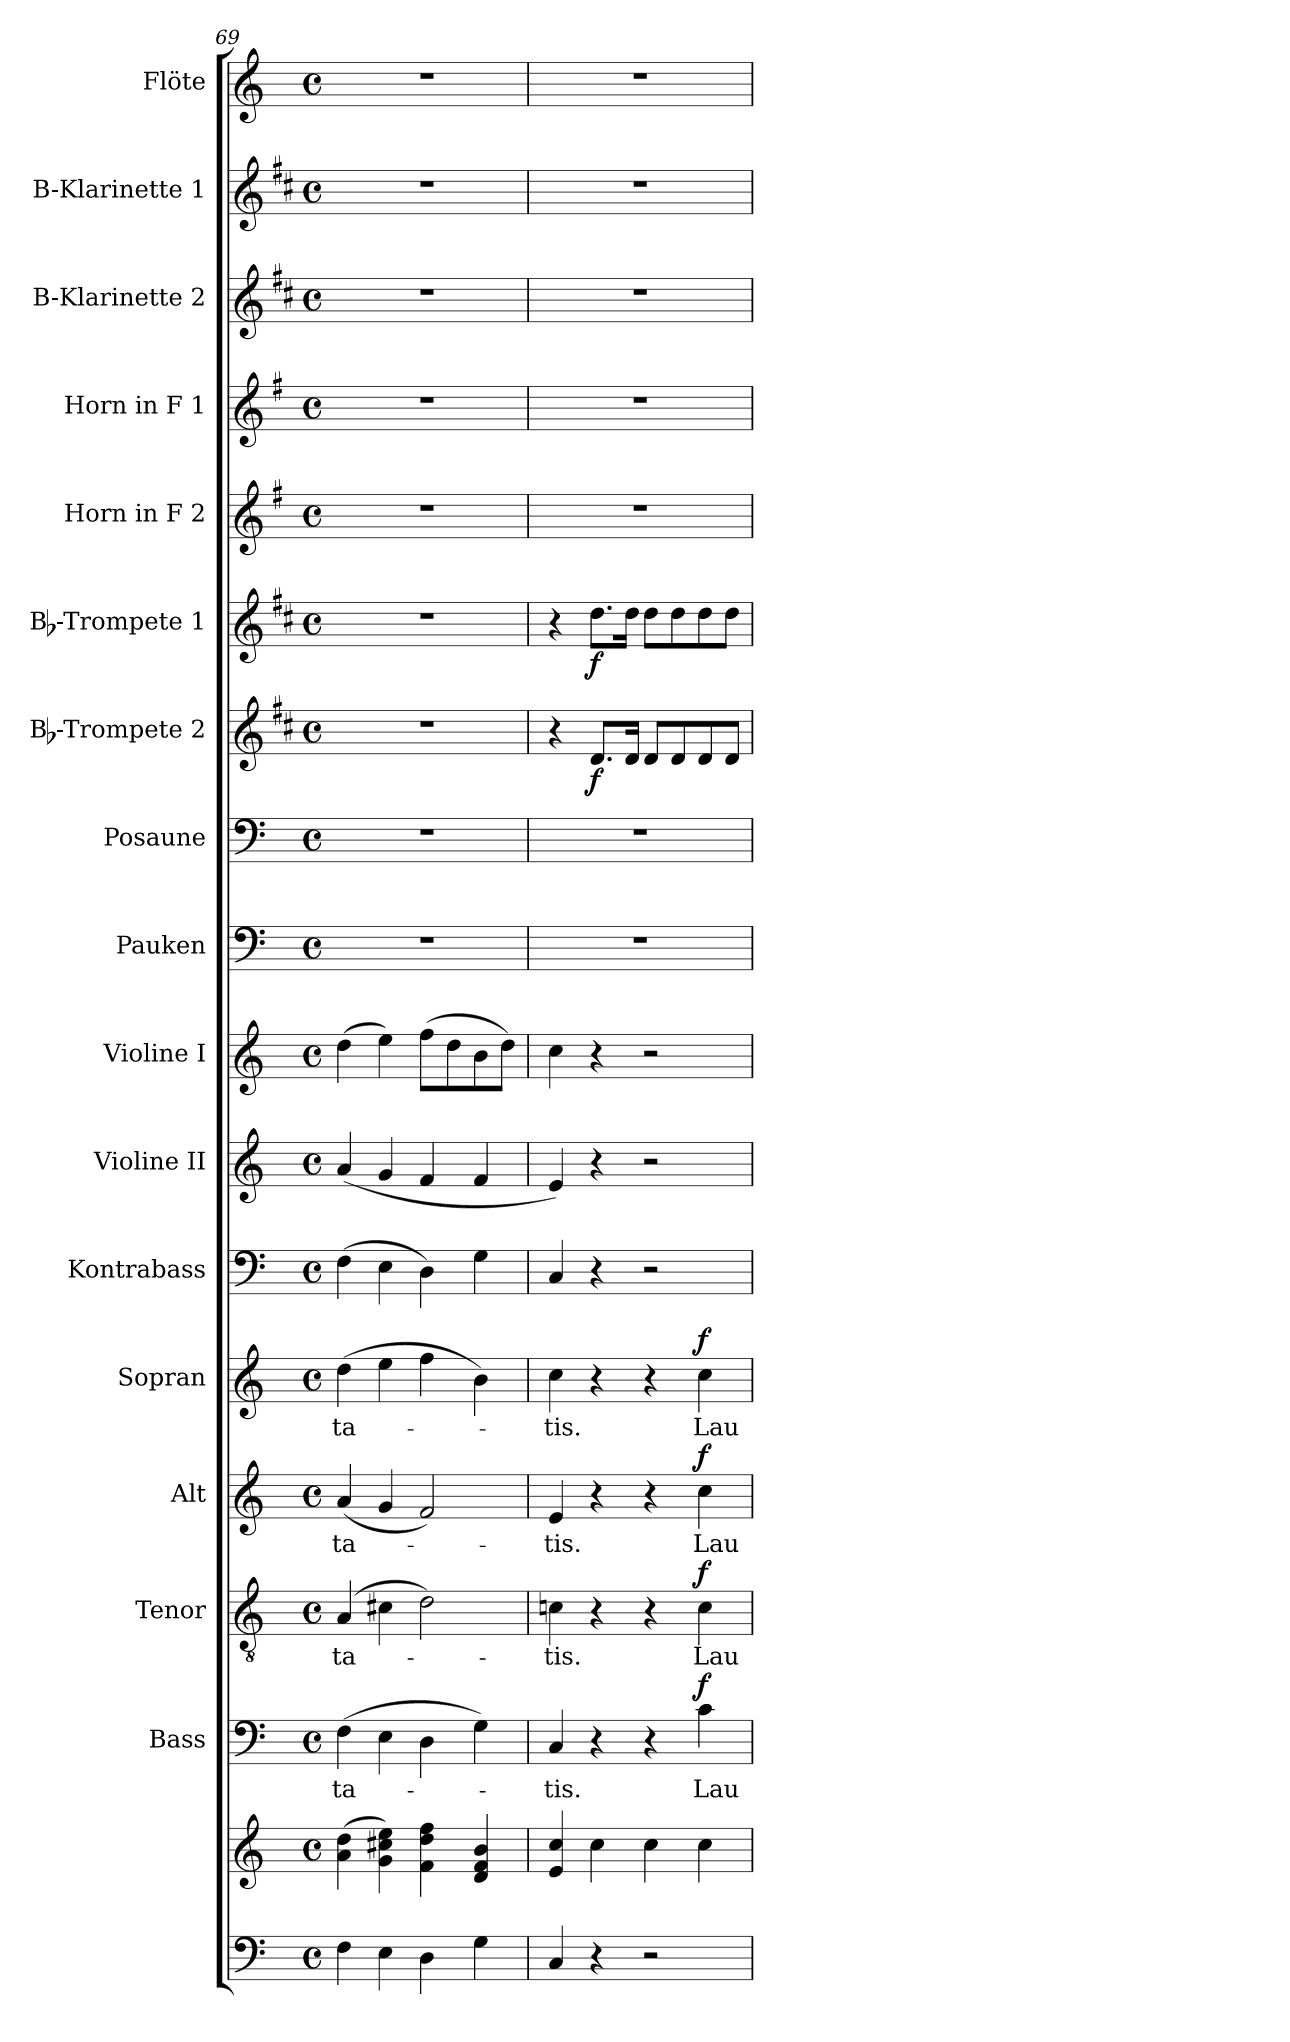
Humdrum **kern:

**kern	**kern	**kern	**text	**dynam	**kern	**text	**dynam	**kern	**text	**dynam	**kern	**text	**dynam	**kern	**kern	**kern	**kern	**kern	**kern	**dynam	**kern	**dynam	**kern	**kern	**kern	**kern	**kern
*part17	*part17	*part16	*part16	*part16	*part15	*part15	*part15	*part14	*part14	*part14	*part13	*part13	*part13	*part12	*part11	*part10	*part9	*part8	*part7	*part7	*part6	*part6	*part5	*part4	*part3	*part2	*part1
*staff18	*staff17	*staff16	*staff16	*staff16	*staff15	*staff15	*staff15	*staff14	*staff14	*staff14	*staff13	*staff13	*staff13	*staff12	*staff11	*staff10	*staff9	*staff8	*staff7	*staff7	*staff6	*staff6	*staff5	*staff4	*staff3	*staff2	*staff1
*	*	*I"Bass	*	*	*I"Tenor	*	*	*I"Alt	*	*	*I"Sopran	*	*	*I"Kontrabass	*I"Violine II	*I"Violine I	*I"Pauken	*I"Posaune	*I"Bb-Trompete 2	*	*I"Bb-Trompete 1	*	*I"Horn in F 2	*I"Horn in F 1	*I"B-Klarinette 2	*I"B-Klarinette 1	*I"Flöte
*	*	*I'B.	*	*	*I'T.	*	*	*I'A.	*	*	*I'S.	*	*	*I'Kb.	*I'Vl. II	*I'Vl. I	*I'Pk.	*I'Pos.	*I'Bb Trp. 2	*	*I'Bb Trp. 1	*	*I'Hrn. 2	*I'Hrn. 1	*I'B Kl. 2	*I'B Kl. 1	*I'Fl.
*clefF4	*clefG2	*clefF4	*	*	*clefGv2	*	*	*clefG2	*	*	*clefG2	*	*	*clefF4	*clefG2	*clefG2	*clefF4	*clefF4	*clefG2	*	*clefG2	*	*clefG2	*clefG2	*clefG2	*clefG2	*clefG2
*	*	*	*	*	*	*	*	*	*	*	*	*	*	*ITrd7c12	*	*	*	*	*ITrd1c2	*	*ITrd1c2	*	*ITrd4c7	*ITrd4c7	*ITrd1c2	*ITrd1c2	*
*k[]	*k[]	*k[]	*	*	*k[]	*	*	*k[]	*	*	*k[]	*	*	*k[]	*k[]	*k[]	*k[]	*k[]	*k[]	*	*k[]	*	*k[]	*k[]	*k[]	*k[]	*k[]
*C:	*C:	*C:	*	*	*C:	*	*	*C:	*	*	*C:	*	*	*C:	*C:	*C:	*C:	*C:	*C:	*	*C:	*	*C:	*C:	*C:	*C:	*C:
*M4/4	*M4/4	*M4/4	*	*	*M4/4	*	*	*M4/4	*	*	*M4/4	*	*	*M4/4	*M4/4	*M4/4	*M4/4	*M4/4	*M4/4	*	*M4/4	*	*M4/4	*M4/4	*M4/4	*M4/4	*M4/4
*met(c)	*met(c)	*met(c)	*	*	*met(c)	*	*	*met(c)	*	*	*met(c)	*	*	*met(c)	*met(c)	*met(c)	*met(c)	*met(c)	*met(c)	*	*met(c)	*	*met(c)	*met(c)	*met(c)	*met(c)	*met(c)
=69	=69	=69	=69	=69	=69	=69	=69	=69	=69	=69	=69	=69	=69	=69	=69	=69	=69	=69	=69	=69	=69	=69	=69	=69	=69	=69	=69
!	!	!	!LO:LY:b	!	!	!LO:LY:b	!	!	!LO:LY:b	!	!	!LO:LY:b	!	!	!	!	!	!	!	!	!	!	!	!	!	!	!
4F\	(>4a\ 4dd\	(>4F\	-ta-	.	(4A/	-ta-	.	(<4a/	-ta-	.	(>4dd\	-ta-	.	(>4FF\	(<4a/	(>4dd\	1r	1r	1r	.	1r	.	1r	1r	1r	1r	1r
4E\	4g\ 4cc#X\ 4ee\)	4E\	.	.	4c#X\	.	.	4g/	.	.	4ee\	.	.	4EE\	4g/	4ee\)	.	.	.	.	.	.	.	.	.	.	.
4D\	4f\ 4dd\ 4ff\	4D\	.	.	2d\)	.	.	2f/)	.	.	4ff\	.	.	4DD\)	4f/	(>8ff\L	.	.	.	.	.	.	.	.	.	.	.
.	.	.	.	.	.	.	.	.	.	.	.	.	.	.	.	8dd\	.	.	.	.	.	.	.	.	.	.	.
4G\	4d/ 4f/ 4b/	4G\)	.	.	.	.	.	.	.	.	4b\)	.	.	4GG\	4f/	8b\	.	.	.	.	.	.	.	.	.	.	.
.	.	.	.	.	.	.	.	.	.	.	.	.	.	.	.	8dd\J)	.	.	.	.	.	.	.	.	.	.	.
!!LO:PB:g=z
=70	=70	=70	=70	=70	=70	=70	=70	=70	=70	=70	=70	=70	=70	=70	=70	=70	=70	=70	=70	=70	=70	=70	=70	=70	=70	=70	=70
!	!	!	!LO:LY:b	!	!	!LO:LY:b	!	!	!LO:LY:b	!	!	!LO:LY:b	!	!	!	!	!	!	!	!	!	!	!	!	!	!	!
4C/	4e/ 4cc/	4C/	-tis.	.	4cn\	-tis.	.	4e/	-tis.	.	4cc\	-tis.	.	4CC/	4e/)	4cc\	1r	1r	4r	.	4r	.	1r	1r	1r	1r	1r
!	!	!	!	!	!	!	!	!	!	!	!	!	!	!	!	!	!	!	!	!LO:DY:b	!	!LO:DY:b	!	!	!	!	!
4r	4cc\	4r	.	.	4r	.	.	4r	.	.	4r	.	.	4r	4r	4r	.	.	8.c/L	f	8.cc\L	f	.	.	.	.	.
.	.	.	.	.	.	.	.	.	.	.	.	.	.	.	.	.	.	.	16c/Jk	.	16cc\Jk	.	.	.	.	.	.
2r	4cc\	4r	.	.	4r	.	.	4r	.	.	4r	.	.	2r	2r	2r	.	.	8c/L	.	8cc\L	.	.	.	.	.	.
.	.	.	.	.	.	.	.	.	.	.	.	.	.	.	.	.	.	.	8c/	.	8cc\	.	.	.	.	.	.
!	!	!	!LO:LY:b	!LO:DY:a	!	!LO:LY:b	!LO:DY:a	!	!LO:LY:b	!LO:DY:a	!	!LO:LY:b	!LO:DY:a	!	!	!	!	!	!	!	!	!	!	!	!	!	!
.	4cc\	4c\	Lau-	f	4c\	Lau-	f	4cc\	Lau-	f	4cc\	Lau-	f	.	.	.	.	.	8c/	.	8cc\	.	.	.	.	.	.
.	.	.	.	.	.	.	.	.	.	.	.	.	.	.	.	.	.	.	8c/J	.	8cc\J	.	.	.	.	.	.
=	=	=	=	=	=	=	=	=	=	=	=	=	=	=	=	=	=	=	=	=	=	=	=	=	=	=	=
*-	*-	*-	*-	*-	*-	*-	*-	*-	*-	*-	*-	*-	*-	*-	*-	*-	*-	*-	*-	*-	*-	*-	*-	*-	*-	*-	*-
